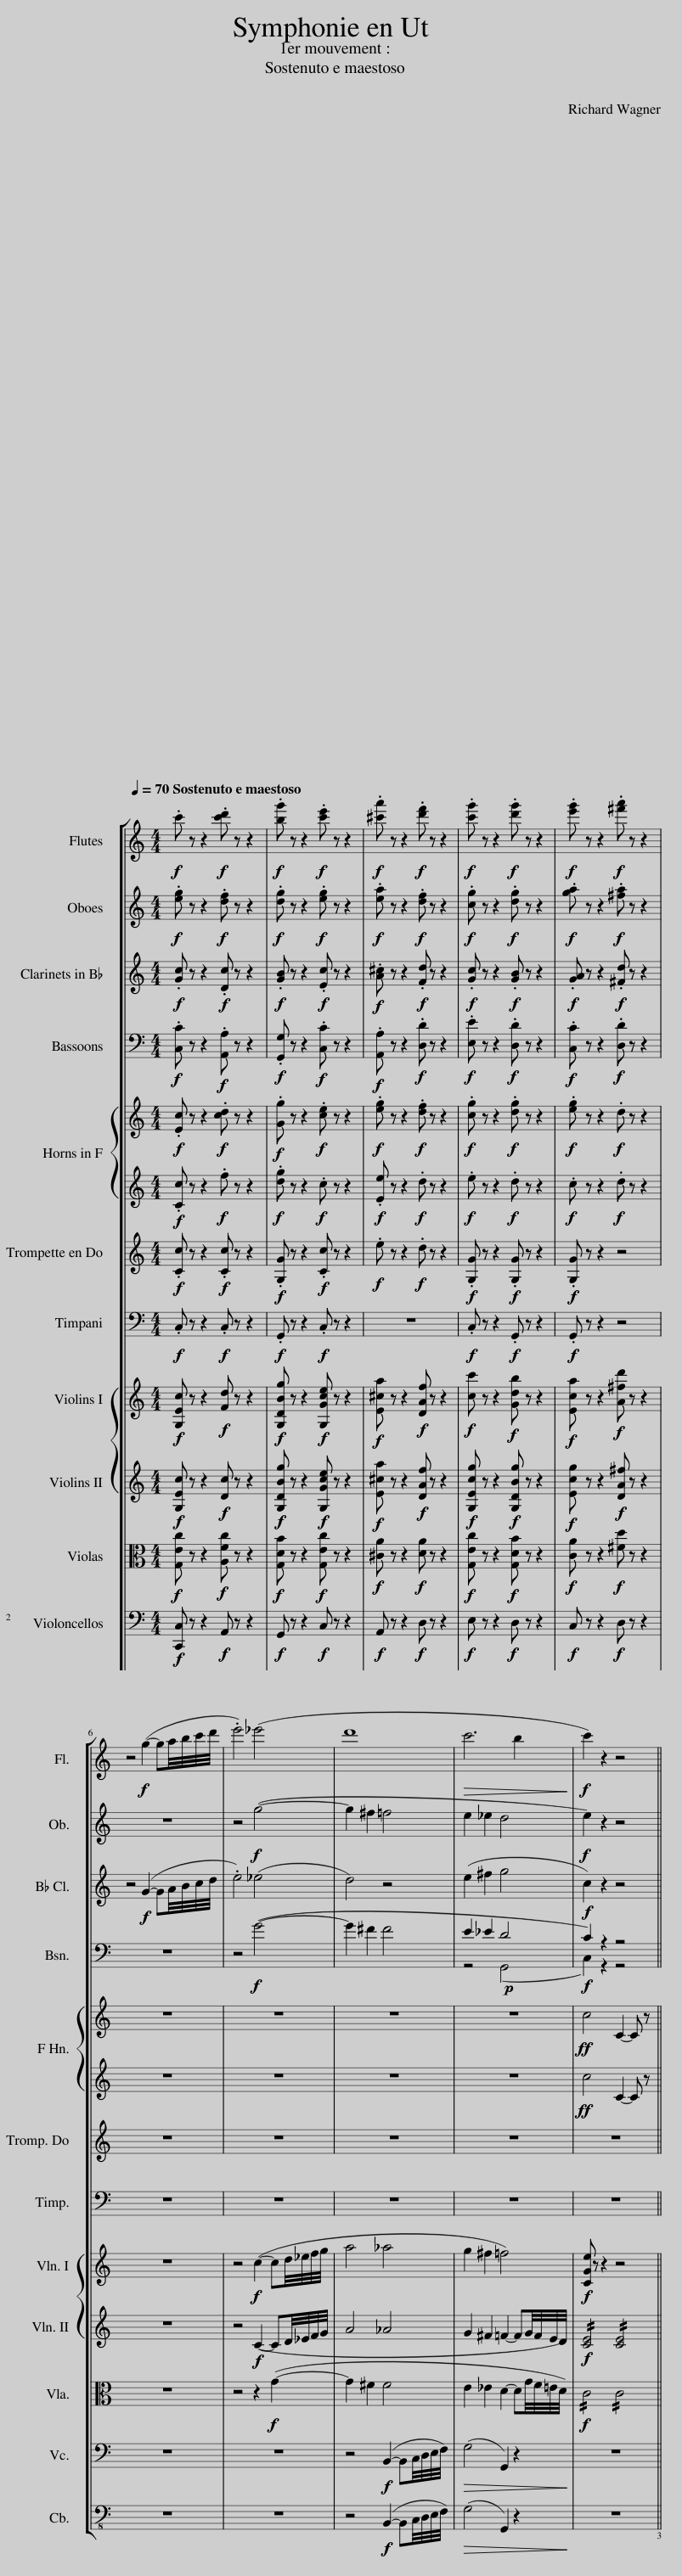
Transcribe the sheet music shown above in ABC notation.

X:1
%%score [ 1 2 3 ( 4 5 ) { 6 | 7 } 8 9 { 10 11 } 12 13 14 ]
L:1/8
Q:1/4=70
M:4/4
I:linebreak $
K:C
V:1 treble
V:2 treble
V:3 treble transpose=-2
V:4 bass
V:5 bass
V:6 treble transpose=-7
V:7 treble transpose="-7 "
V:8 treble
V:9 bass
V:10 treble
V:11 treble
V:12 alto
V:13 bass
V:14 bass-8
V:1
!f! .c' z z2!f! .[c'd'] z z2 |!f! .[bg'] z z2!f! .[c'e'] z z2 |!f! .[^c'a'] z z2!f! .[d'f'] z z2 |!f! .[c'g'] z z2!f! .[d'g'] z z2 |!f! .[e'g'] z z2!f! .[^f'a'] z z2 |$ %5
 z4!f! (g2- ga/4b/4c'/4d'/4 | .e'4) (_e'4 | d'8 |!>(! c'6 b2!>)! |!f! c'2) z2 z4 || %10
V:2
!f! .[eg] z z2!f! .[df] z z2 |!f! .[dg] z z2!f! .[eg] z z2 |!f! .[ea] z z2!f! .[df] z z2 |!f! .[cg] z z2!f! .[dg] z z2 |!f! .[ga] z z2!f! .[^fa] z z2 |$ %5
 z8 | z4!f! (g4- | g2 ^f2 =f4 | e2 _e2 d4 |!f! e2) z2 z4 || %10
V:3
!f! .[Ad] z z2!f! .[Ed] z z2 |!f! .[A^c] z z2!f! .[^Fd] z z2 |!f! .[B^d] z z2!f! .[Ge] z z2 |!f! .[Ad] z z2!f! .[A^c] z z2 |!f! .[AB] z z2!f! .[^Ge] z z2 |$ %5
 z4!f! (A2- AB/4^c/4d/4e/4 | .^f4) (=f4 | e4) z4 | (^f2 ^g2 a4 |!f! d2) z2 z4 || %10
V:4
!f! .[C,C] z z2!f! .[A,,A,] z z2 |!f! .[G,,G,] z z2!f! .[C,C] z z2 |!f! .[A,,A,] z z2!f! .[D,D] z z2 |!f! .[E,E] z z2!f! .[D,D] z z2 |!f! .[C,C] z z2!f! .[D,D] z z2 |$ %5
 z8 | z4!f! (G4- | G2 ^F2 F4 | E2 _E2 D4 |!f! C2) z2 z4 || %10
V:5
 x8 | x8 | x8 | x8 | x8 |$ %5
 x8 | x8 | x8 | z4 (G,,4 | C,2) z2 z4 || %10
V:6
!f! .[Bg] z z2!f! .[ga] z z2 |!f! .[dd'] z z2!f! .[gb] z z2 |!f! .[bd'] z z2!f! .[ac'] z z2 |!f! .[gd'] z z2!f! .[ad'] z z2 |!f! .[bd'] z z2!f! .a z z2 |$ %5
 z8 | z8 | z8 |!p! z8 |!ff! g4 G2- G z || %10
V:7
!f! .[Gg] z z2!f! .c' z z2 |!f! .[ad'] z z2!f! .g z z2 |!f! .[Bb] z z2!f! .a z z2 |!f! .b z z2!f! .a z z2 |!f! .g z z2!f! .a z z2 |$ %5
 z8 | z8 | z8 | z8 |!ff! g4 G2- G z || %10
V:8
!f! .[Cc] z z2!f! .[Cc] z z2 |!f! .[G,G] z z2!f! .[Cc] z z2 |!f! .e z z2!f! .d z z2 |!f! .[G,G] z z2!f! .[G,G] z z2 |!f! .[G,G] z z2 z4 |$ %5
 z8 | z8 | z8 | z8 | z8 || %10
V:9
!f! .C, z z2!f! .C, z z2 |!f! .G,, z z2!f! .C, z z2 | z8 |!f! .C, z z2!f! .G,, z z2 |!f! .G,, z z2 z4 |$ %5
 z8 | z8 | z8 | z8 | z8 || %10
V:10
!f! [G,Ec] z z2!f! [Fd] z z2 |!f! [G,DBg] z z2!f! [G,Gce] z z2 |!f! [E^ca] z z2!f! [DAf] z z2 |!f! [cc'] z z2!f! [Gdb] z z2 |!f! [Eca] z z2!f! [A^fd'] z z2 |$ %5
 z8 | z4!f! (c2- cd/4_e/4f/4g/4 | a4 _a4 | g2 ^f2 =f4) |!f! [CGe] z z2 z4 || %10
V:11
!f! [G,Ec] z z2!f! [Dc] z z2 |!f! [G,DBg] z z2!f! [G,Gce] z z2 |!f! [E^ca] z z2!f! [DAf] z z2 |!f! [G,Ecg] z z2!f! [G,DBg] z z2 |!f! [Ecg] z z2!f! [DA^f] z z2 |$ %5
 z8 | z4!f! (C2- CD/4_E/4F/4G/4 | A4 _A4 | G2 ^F2 =F2- FG/4F/4E/4D/4) |!f! !//![CE]4 !//![CE]4 || %10
V:12
!f! [G,Ec] z z2!f! [A,Fc] z z2 |!f! [G,DB] z z2!f! [G,Ec] z z2 |!f! [^CA] z z2!f! [DA] z z2 |!f! [G,Ec] z z2!f! [G,DB] z z2 |!f! [CA] z z2!f! [^Fd] z z2 |$ %5
 z8 | z4 z2!f! (G2- | G2 ^F2 F4 | E2 _E2 D2- DG/4F/4=E/4D/4) |!f! !//!C4 !//!C4 || %10
V:13
!f! [C,,C,] z z2!f! A,, z z2 |!f! G,, z z2!f! C, z z2 |!f! A,, z z2!f! D, z z2 |!f! E, z z2!f! D, z z2 |!f! C, z z2!f! D, z z2 |$ %5
 z8 | z8 | z4!f! (B,,2- B,,C,/4D,/4E,/4F,/4) |!>(! (G,4 G,,2) z2!>)! | z8 || %10
V:14
!f! C, z z2!f! A,, z z2 |!f! G,, z z2!f! C, z z2 |!f! A,, z z2!f! D, z z2 |!f! E, z z2!f! D, z z2 |!f! C, z z2!f! D, z z2 |$ %5
 z8 | z8 | z4!f! (B,,2- B,,C,/4D,/4E,/4F,/4) |!>(! (G,4 G,,2) z2!>)! | z8 || %10
